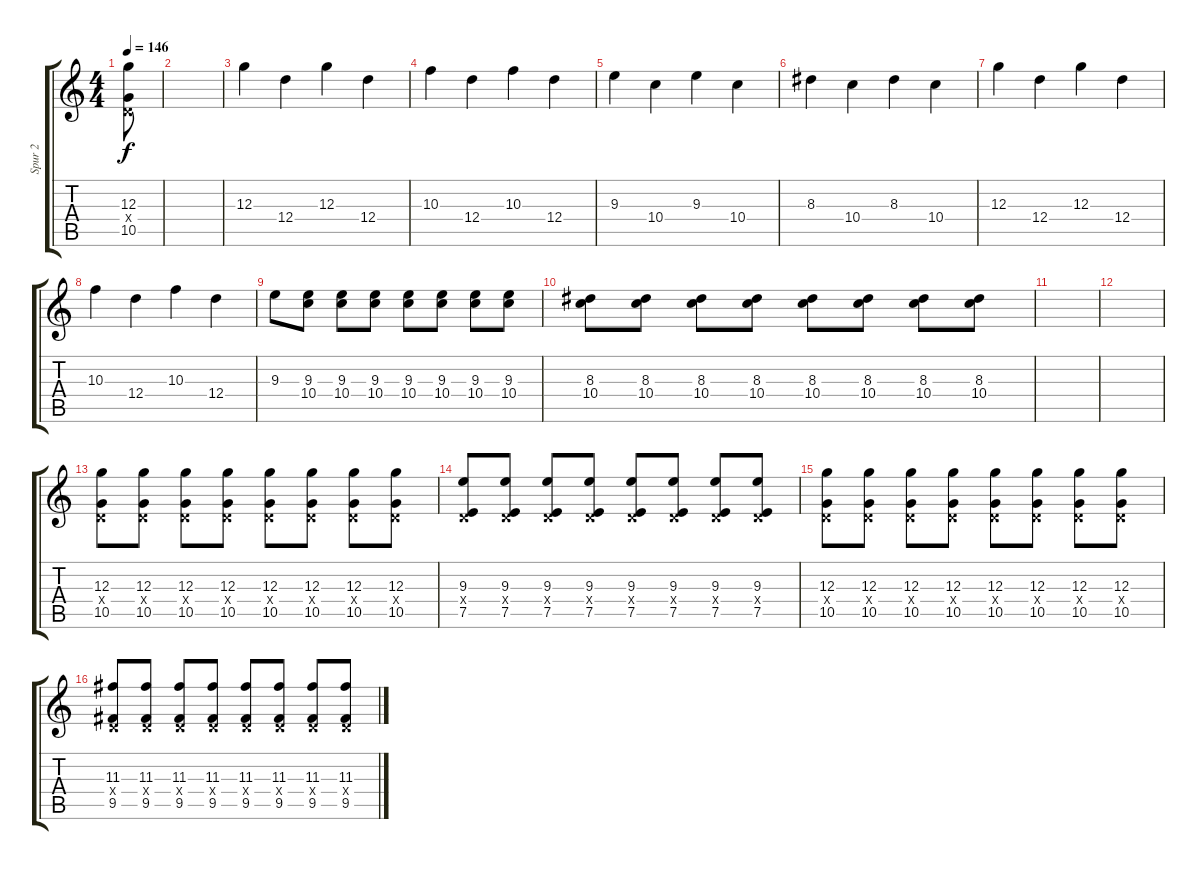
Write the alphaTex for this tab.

\track ("Spur 2" "Spur 2") {instrument distortionguitar}
\staff {score tabs}
\tuning (E4 B3 G3 D3 A2 E2) {hide}
\ts (4 4)
\tempo 146
\clef g2
\ks c
(12.3 0.4{x} 10.5).8{dy f} |
|
12.3.4 12.4.4 12.3.4 12.4.4 |
10.3.4 12.4.4 10.3.4 12.4.4 |
9.3.4 10.4.4 9.3.4 10.4.4 |
8.3.4 10.4.4 8.3.4 10.4.4 |
12.3.4 12.4.4 12.3.4 12.4.4 |
10.3.4 12.4.4 10.3.4 12.4.4 |
9.3.8 (9.3 10.4).8 (9.3 10.4).8 (9.3 10.4).8 (9.3 10.4).8 (9.3 10.4).8 (9.3 10.4).8 (9.3 10.4).8 |
(8.3 10.4).8 (8.3 10.4).8 (8.3 10.4).8 (8.3 10.4).8 (8.3 10.4).8 (8.3 10.4).8 (8.3 10.4).8 (8.3 10.4).8 |
|
|
(12.3 0.4{x} 10.5).8 (12.3 0.4{x} 10.5).8 (12.3 0.4{x} 10.5).8 (12.3 0.4{x} 10.5).8 (12.3 0.4{x} 10.5).8 (12.3 0.4{x} 10.5).8 (12.3 0.4{x} 10.5).8 (12.3 0.4{x} 10.5).8 |
(9.3 0.4{x} 7.5).8 (9.3 0.4{x} 7.5).8 (9.3 0.4{x} 7.5).8 (9.3 0.4{x} 7.5).8 (9.3 0.4{x} 7.5).8 (9.3 0.4{x} 7.5).8 (9.3 0.4{x} 7.5).8 (9.3 0.4{x} 7.5).8 |
(12.3 0.4{x} 10.5).8 (12.3 0.4{x} 10.5).8 (12.3 0.4{x} 10.5).8 (12.3 0.4{x} 10.5).8 (12.3 0.4{x} 10.5).8 (12.3 0.4{x} 10.5).8 (12.3 0.4{x} 10.5).8 (12.3 0.4{x} 10.5).8 |
(11.3 0.4{x} 9.5).8 (11.3 0.4{x} 9.5).8 (11.3 0.4{x} 9.5).8 (11.3 0.4{x} 9.5).8 (11.3 0.4{x} 9.5).8 (11.3 0.4{x} 9.5).8 (11.3 0.4{x} 9.5).8 (11.3 0.4{x} 9.5).8
